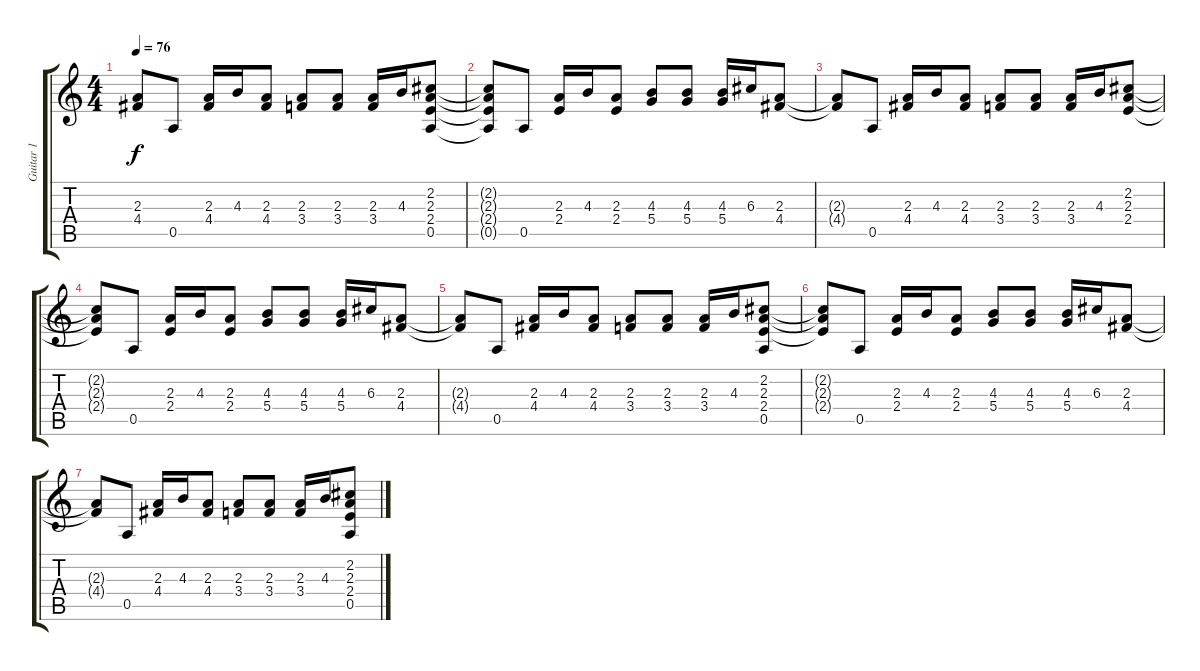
\track ("Guitar 1" "Guitar 1") {instrument electricguitarclean}
\staff {score tabs}
\tuning (E4 B3 G3 D3 A2 D2) {hide}
\ts (4 4)
\tempo 76
\clef g2
\ks c
(2.3{t} 4.4{t}).8{dy f} 0.5.8 (2.3 4.4).16 4.3.16 (2.3 4.4).8 (2.3 3.4).8 (2.3 3.4).8 (2.3 3.4).16 4.3.16 (2.2 2.3 2.4 0.5).8 |
(2.2{t} 2.3{t} 2.4{t} 0.5{t}).8 0.5.8 (2.3 2.4).16 4.3.16 (2.3 2.4).8 (4.3 5.4).8 (4.3 5.4).8 (4.3 5.4).16 6.3.16 (2.3 4.4).8 |
(2.3{t} 4.4{t}).8 0.5.8 (2.3 4.4).16 4.3.16 (2.3 4.4).8 (2.3 3.4).8 (2.3 3.4).8 (2.3 3.4).16 4.3.16 (2.2 2.3 2.4).8 |
(2.2{t} 2.3{t} 2.4{t}).8 0.5.8 (2.3 2.4).16 4.3.16 (2.3 2.4).8 (4.3 5.4).8 (4.3 5.4).8 (4.3 5.4).16 6.3.16 (2.3 4.4).8 |
(2.3{t} 4.4{t}).8 0.5.8 (2.3 4.4).16 4.3.16 (2.3 4.4).8 (2.3 3.4).8 (2.3 3.4).8 (2.3 3.4).16 4.3.16 (2.2 2.3 2.4 0.5).8 |
(2.2{t} 2.3{t} 2.4{t}).8 0.5.8 (2.3 2.4).16 4.3.16 (2.3 2.4).8 (4.3 5.4).8 (4.3 5.4).8 (4.3 5.4).16 6.3.16 (2.3 4.4).8 |
(2.3{t} 4.4{t}).8 0.5.8 (2.3 4.4).16 4.3.16 (2.3 4.4).8 (2.3 3.4).8 (2.3 3.4).8 (2.3 3.4).16 4.3.16 (2.2 2.3 2.4 0.5).8
